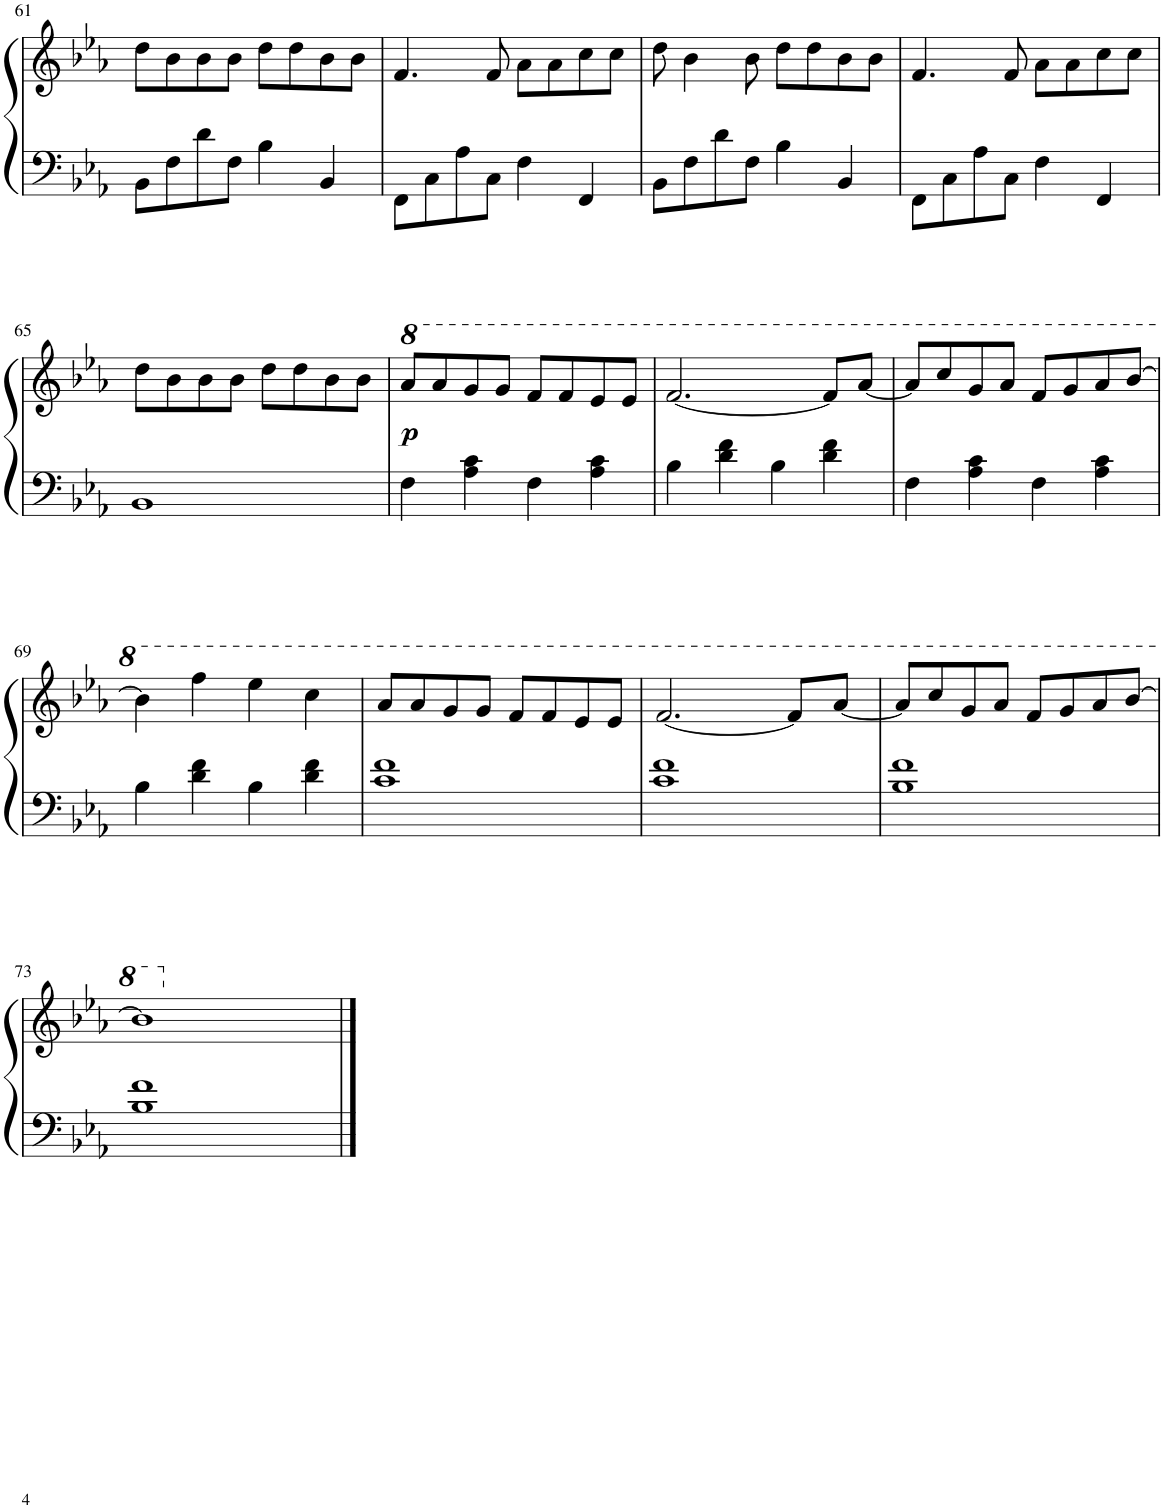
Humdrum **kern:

**kern	**kern	**dynam
*part1	*part1	*part1
*staff2	*staff1	*staff1/2
*I"Piano	*	*
*I'Pno	*	*
!!LO:PB:g=z
*clefF4	*clefG2	*
*k[b-e-a-]	*k[b-e-a-]	*
*M4/4	*M4/4	*
=61	=61	=61
8BB-\L	8dd\L	.
8F\	8b-\	.
8d\	8b-\	.
8F\J	8b-\J	.
4B-\	8dd\L	.
.	8dd\	.
4BB-/	8b-\	.
.	8b-\J	.
=62	=62	=62
8FF\L	4.f/	.
8C\	.	.
8A-\	.	.
8C\J	8f/	.
4F\	8a-\L	.
.	8a-\	.
4FF/	8cc\	.
.	8cc\J	.
=63	=63	=63
8BB-\L	8dd\	.
8F\	4b-\	.
8d\	.	.
8F\J	8b-\	.
4B-\	8dd\L	.
.	8dd\	.
4BB-/	8b-\	.
.	8b-\J	.
=64	=64	=64
8FF\L	4.f/	.
8C\	.	.
8A-\	.	.
8C\J	8f/	.
4F\	8a-\L	.
.	8a-\	.
4FF/	8cc\	.
.	8cc\J	.
!!LO:LB:g=z
=65	=65	=65
1BB-	8dd\L	.
.	8b-\	.
.	8b-\	.
.	8b-\J	.
.	8dd\L	.
.	8dd\	.
.	8b-\	.
.	8b-\J	.
=66	=66	=66
*	*8va	*
!	!	!LO:DY:b
4F\	8aa-/L	p
.	8aa-/	.
4A-\ 4c\	8gg/	.
.	8gg/J	.
4F\	8ff/L	.
.	8ff/	.
4A-\ 4c\	8ee-/	.
.	8ee-/J	.
=67	=67	=67
4B-\	[2.ff/	.
4d\ 4f\	.	.
4B-\	.	.
4d\ 4f\	8ff/L]	.
.	[8aa-/J	.
=68	=68	=68
4F\	8aa-/L]	.
.	8ccc/	.
4A-\ 4c\	8gg/	.
.	8aa-/J	.
4F\	8ff/L	.
.	8gg/	.
4A-\ 4c\	8aa-/	.
.	[8bb-/J	.
!!LO:LB:g=z
=69	=69	=69
4B-\	4bb-\]	.
4d\ 4f\	4fff\	.
4B-\	4eee-\	.
4d\ 4f\	4ccc\	.
=70	=70	=70
1c 1f	8aa-/L	.
.	8aa-/	.
.	8gg/	.
.	8gg/J	.
.	8ff/L	.
.	8ff/	.
.	8ee-/	.
.	8ee-/J	.
=71	=71	=71
1c 1f	[2.ff/	.
.	8ff/L]	.
.	[8aa-/J	.
=72	=72	=72
1B- 1f	8aa-/L]	.
.	8ccc/	.
.	8gg/	.
.	8aa-/J	.
.	8ff/L	.
.	8gg/	.
.	8aa-/	.
.	[8bb-/J	.
!!LO:LB:g=z
=73	=73	=73
1B- 1f	1bb-]	.
*	*X8va	*
==	==	==
*-	*-	*-
